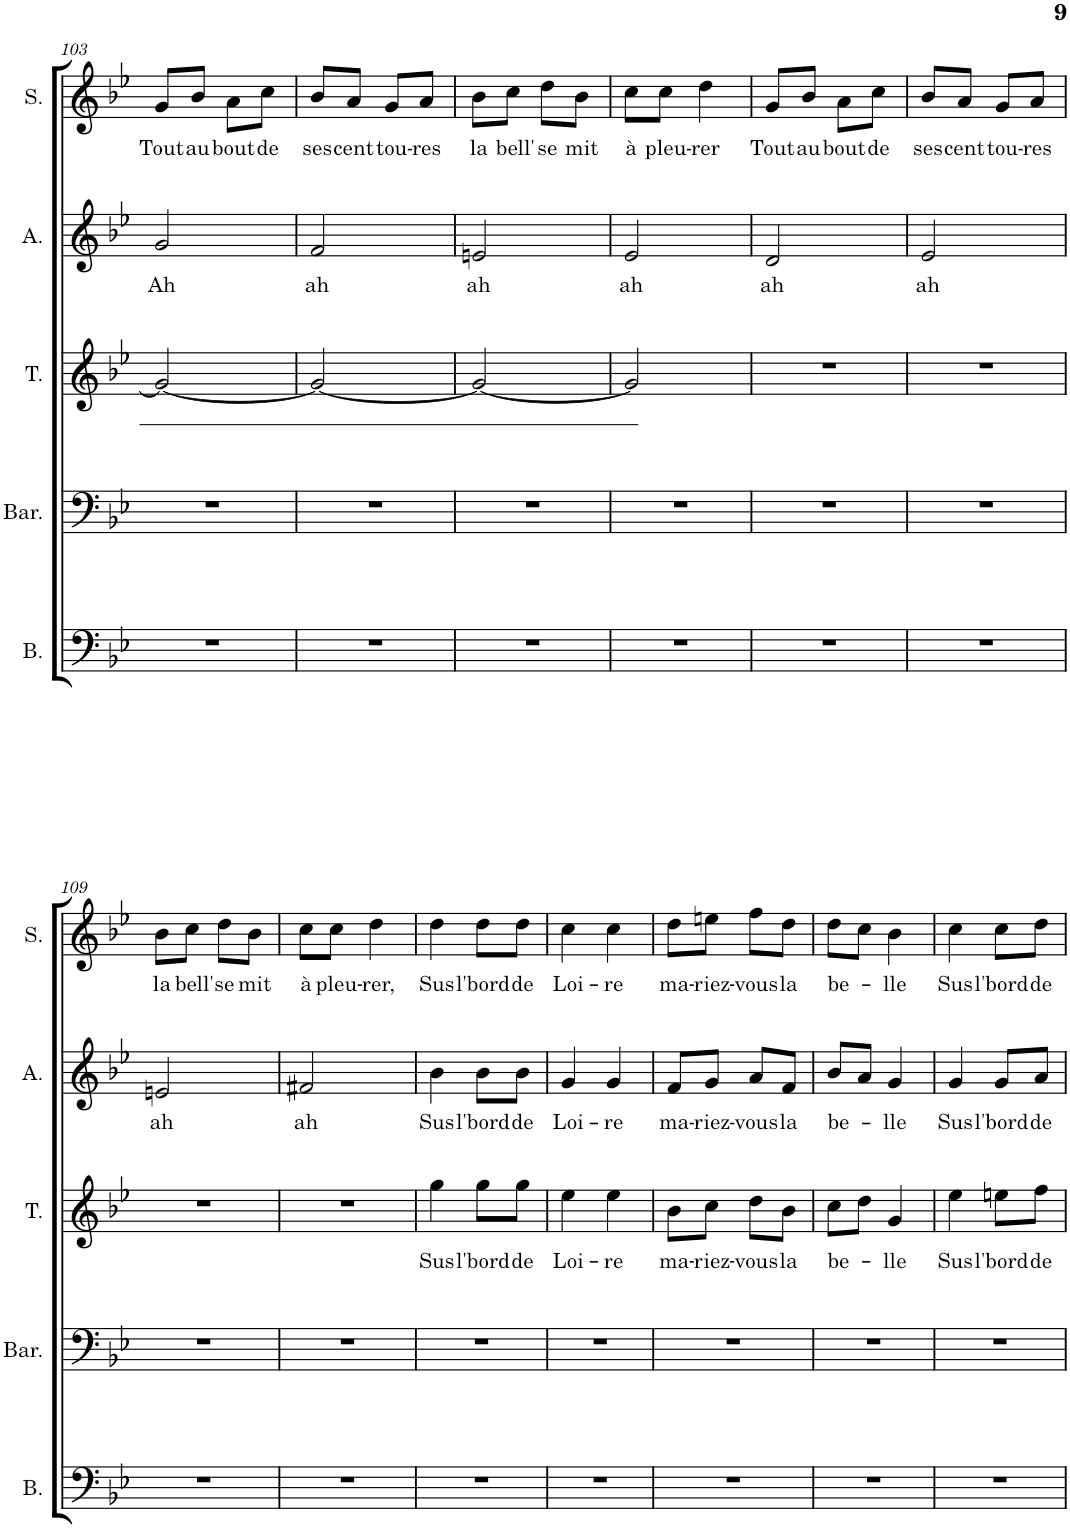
**kern	**kern	**kern	**text	**kern	**text	**kern	**text
*part5	*part4	*part3	*part3	*part2	*part2	*part1	*part1
*staff5	*staff4	*staff3	*staff3	*staff2	*staff2	*staff1	*staff1
*I"Bass	*I"Baryton	*I"Ténor	*	*I"Alto	*	*I"Soprano	*
*I'B.	*I'Bar.	*I'T.	*	*I'A.	*	*I'S.	*
!!LO:PB:g=z
*clefF4	*clefF4	*clefG2	*	*clefG2	*	*clefG2	*
*k[b-e-]	*k[b-e-]	*k[b-e-]	*	*k[b-e-]	*	*k[b-e-]	*
*M2/4	*M2/4	*M2/4	*	*M2/4	*	*M2/4	*
=103	=103	=103	=103	=103	=103	=103	=103
!	!	!	!	!	!LO:LY:b	!	!LO:LY:b
2r	2r	2g/_	.	2g/	Ah	8g/L	Tout
!	!	!	!	!	!	!	!LO:LY:b
.	.	.	.	.	.	8b-/J	au
!	!	!	!	!	!	!	!LO:LY:b
.	.	.	.	.	.	8a\L	bout
!	!	!	!	!	!	!	!LO:LY:b
.	.	.	.	.	.	8cc\J	de
=104	=104	=104	=104	=104	=104	=104	=104
!	!	!	!	!	!LO:LY:b	!	!LO:LY:b
2r	2r	2g/_	.	2f/	ah	8b-/L	ses
!	!	!	!	!	!	!	!LO:LY:b
.	.	.	.	.	.	8a/J	cent
!	!	!	!	!	!	!	!LO:LY:b
.	.	.	.	.	.	8g/L	tou-
!	!	!	!	!	!	!	!LO:LY:b
.	.	.	.	.	.	8a/J	-res
=105	=105	=105	=105	=105	=105	=105	=105
!	!	!	!	!	!LO:LY:b	!	!LO:LY:b
2r	2r	2g/_	.	2en/	ah	8b-\L	la
!	!	!	!	!	!	!	!LO:LY:b
.	.	.	.	.	.	8cc\J	bell'
!	!	!	!	!	!	!	!LO:LY:b
.	.	.	.	.	.	8dd\L	se
!	!	!	!	!	!	!	!LO:LY:b
.	.	.	.	.	.	8b-\J	mit
=106	=106	=106	=106	=106	=106	=106	=106
!	!	!	!	!	!LO:LY:b	!	!LO:LY:b
2r	2r	2g/]	.	2e-/	ah	8cc\L	à
!	!	!	!	!	!	!	!LO:LY:b
.	.	.	.	.	.	8cc\J	pleu-
!	!	!	!	!	!	!	!LO:LY:b
.	.	.	.	.	.	4dd\	-rer
=107	=107	=107	=107	=107	=107	=107	=107
!	!	!	!	!	!LO:LY:b	!	!LO:LY:b
2r	2r	2r	.	2d/	ah	8g/L	Tout
!	!	!	!	!	!	!	!LO:LY:b
.	.	.	.	.	.	8b-/J	au
!	!	!	!	!	!	!	!LO:LY:b
.	.	.	.	.	.	8a\L	bout
!	!	!	!	!	!	!	!LO:LY:b
.	.	.	.	.	.	8cc\J	de
=108	=108	=108	=108	=108	=108	=108	=108
!	!	!	!	!	!LO:LY:b	!	!LO:LY:b
2r	2r	2r	.	2e-/	ah	8b-/L	ses
!	!	!	!	!	!	!	!LO:LY:b
.	.	.	.	.	.	8a/J	cent
!	!	!	!	!	!	!	!LO:LY:b
.	.	.	.	.	.	8g/L	tou-
!	!	!	!	!	!	!	!LO:LY:b
.	.	.	.	.	.	8a/J	-res
!!LO:LB:g=z
=109	=109	=109	=109	=109	=109	=109	=109
!	!	!	!	!	!LO:LY:b	!	!LO:LY:b
2r	2r	2r	.	2en/	ah	8b-\L	la
!	!	!	!	!	!	!	!LO:LY:b
.	.	.	.	.	.	8cc\J	bell'
!	!	!	!	!	!	!	!LO:LY:b
.	.	.	.	.	.	8dd\L	se
!	!	!	!	!	!	!	!LO:LY:b
.	.	.	.	.	.	8b-\J	mit
=110	=110	=110	=110	=110	=110	=110	=110
!	!	!	!	!	!LO:LY:b	!	!LO:LY:b
2r	2r	2r	.	2f#X/	ah	8cc\L	à
!	!	!	!	!	!	!	!LO:LY:b
.	.	.	.	.	.	8cc\J	pleu-
!	!	!	!	!	!	!	!LO:LY:b
.	.	.	.	.	.	4dd\	-rer,
=111	=111	=111	=111	=111	=111	=111	=111
!	!	!	!LO:LY:b	!	!LO:LY:b	!	!LO:LY:b
2r	2r	4gg\	Sus	4b-\	Sus	4dd\	Sus
!	!	!	!LO:LY:b	!	!LO:LY:b	!	!LO:LY:b
.	.	8gg\L	l'bord	8b-\L	l'bord	8dd\L	l'bord
!	!	!	!LO:LY:b	!	!LO:LY:b	!	!LO:LY:b
.	.	8gg\J	de	8b-\J	de	8dd\J	de
=112	=112	=112	=112	=112	=112	=112	=112
!	!	!	!LO:LY:b	!	!LO:LY:b	!	!LO:LY:b
2r	2r	4ee-\	Loi-	4g/	Loi-	4cc\	Loi-
!	!	!	!LO:LY:b	!	!LO:LY:b	!	!LO:LY:b
.	.	4ee-\	-re	4g/	-re	4cc\	-re
=113	=113	=113	=113	=113	=113	=113	=113
!	!	!	!LO:LY:b	!	!LO:LY:b	!	!LO:LY:b
2r	2r	8b-\L	ma-	8f/L	ma-	8dd\L	ma-
!	!	!	!LO:LY:b	!	!LO:LY:b	!	!LO:LY:b
.	.	8cc\J	-riez-	8g/J	-riez-	8een\J	-riez-
!	!	!	!LO:LY:b	!	!LO:LY:b	!	!LO:LY:b
.	.	8dd\L	-vous	8a/L	-vous	8ff\L	-vous
!	!	!	!LO:LY:b	!	!LO:LY:b	!	!LO:LY:b
.	.	8b-\J	la	8f/J	la	8dd\J	la
=114	=114	=114	=114	=114	=114	=114	=114
!	!	!	!LO:LY:b	!	!LO:LY:b	!	!LO:LY:b
2r	2r	8cc\L	be-	8b-/L	be-	8dd\L	be-
.	.	8dd\J	.	8a/J	.	8cc\J	.
!	!	!	!LO:LY:b	!	!LO:LY:b	!	!LO:LY:b
.	.	4g/	-lle	4g/	-lle	4b-\	-lle
=115	=115	=115	=115	=115	=115	=115	=115
!	!	!	!LO:LY:b	!	!LO:LY:b	!	!LO:LY:b
2r	2r	4ee-\	Sus	4g/	Sus	4cc\	Sus
!	!	!	!LO:LY:b	!	!LO:LY:b	!	!LO:LY:b
.	.	8een\L	l'bord	8g/L	l'bord	8cc\L	l'bord
!	!	!	!LO:LY:b	!	!LO:LY:b	!	!LO:LY:b
.	.	8ff\J	de	8a/J	de	8dd\J	de
=	=	=	=	=	=	=	=
*-	*-	*-	*-	*-	*-	*-	*-
